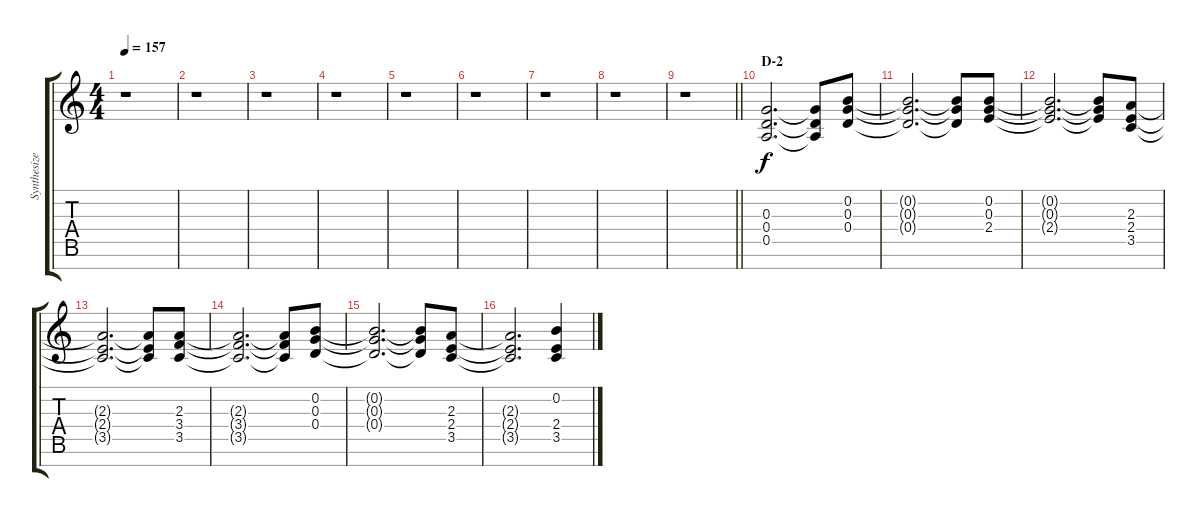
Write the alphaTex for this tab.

\track ("Synthesizer I" "Synthesize") {instrument fx5brightness}
\staff {score tabs}
\tuning (E5 B4 G4 D4 A3 E3 B2) {hide}
\ts (4 4)
\tempo 157
\clef g2
\ks c
r.1{dy f} |
r.1 |
r.1 |
r.1 |
r.1 |
r.1 |
r.1 |
r.1 |
\barLineRight lightlight
r.1 |
\section ("" "D-2")
(0.3 0.4 0.5).2{d} (0.3{t} 0.4{t} 0.5{t}).8 (0.2 0.3 0.4).8 |
(0.2{t} 0.3{t} 0.4{t}).2{d} (0.2{t} 0.3{t} 0.4{t}).8 (0.2 0.3 2.4).8 |
(0.2{t} 0.3{t} 2.4{t}).2{d} (0.2{t} 0.3{t} 2.4{t}).8 (2.3 2.4 3.5).8 |
(2.3{t} 2.4{t} 3.5{t}).2{d} (2.3{t} 2.4{t} 3.5{t}).8 (2.3 3.4 3.5).8 |
(2.3{t} 3.4{t} 3.5{t}).2{d} (2.3{t} 3.4{t} 3.5{t}).8 (0.2 0.3 0.4).8 |
(0.2{t} 0.3{t} 0.4{t}).2{d} (0.2{t} 0.3{t} 0.4{t}).8 (2.3 2.4 3.5).8 |
(2.3{t} 2.4{t} 3.5{t}).2{d} (0.2 2.4 3.5).4
